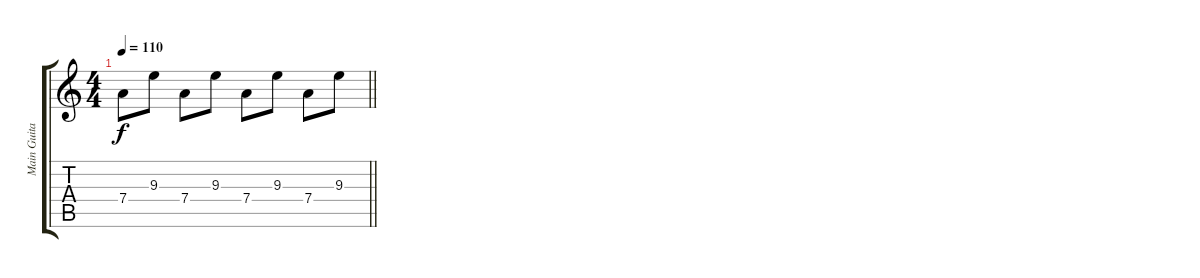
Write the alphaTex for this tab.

\track ("Main Guitar" "Main Guita") {instrument electricguitarjazz}
\staff {score tabs}
\tuning (E4 B3 G3 D3 A2 E2) {hide}
\ts (4 4)
\tempo 110
\clef g2
\barLineRight lightlight
\ks c
7.4.8{dy f} 9.3.8 7.4.8 9.3.8 7.4.8 9.3.8 7.4.8 9.3.8
